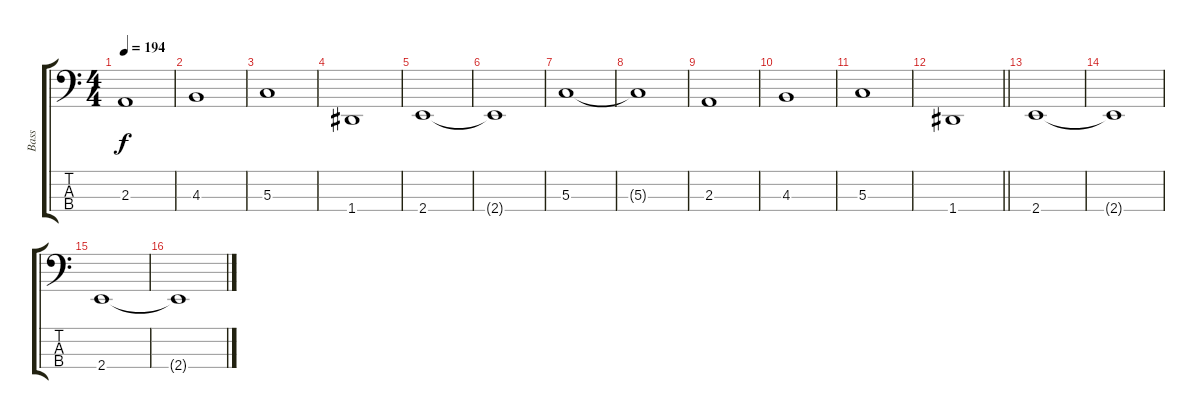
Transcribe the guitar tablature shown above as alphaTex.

\track ("Bass" "Bass") {instrument electricbasspick}
\staff {score tabs}
\tuning (F2 C2 G1 D1) {hide}
\ts (4 4)
\tempo 194
\clef f4
\ks c
2.3.1{dy f} |
4.3.1 |
5.3.1 |
1.4.1 |
2.4.1 |
2.4{t}.1 |
5.3.1 |
5.3{t}.1 |
2.3.1 |
4.3.1 |
5.3.1 |
\barLineRight lightlight
1.4.1 |
2.4.1 |
2.4{t}.1 |
2.4.1 |
2.4{t}.1
